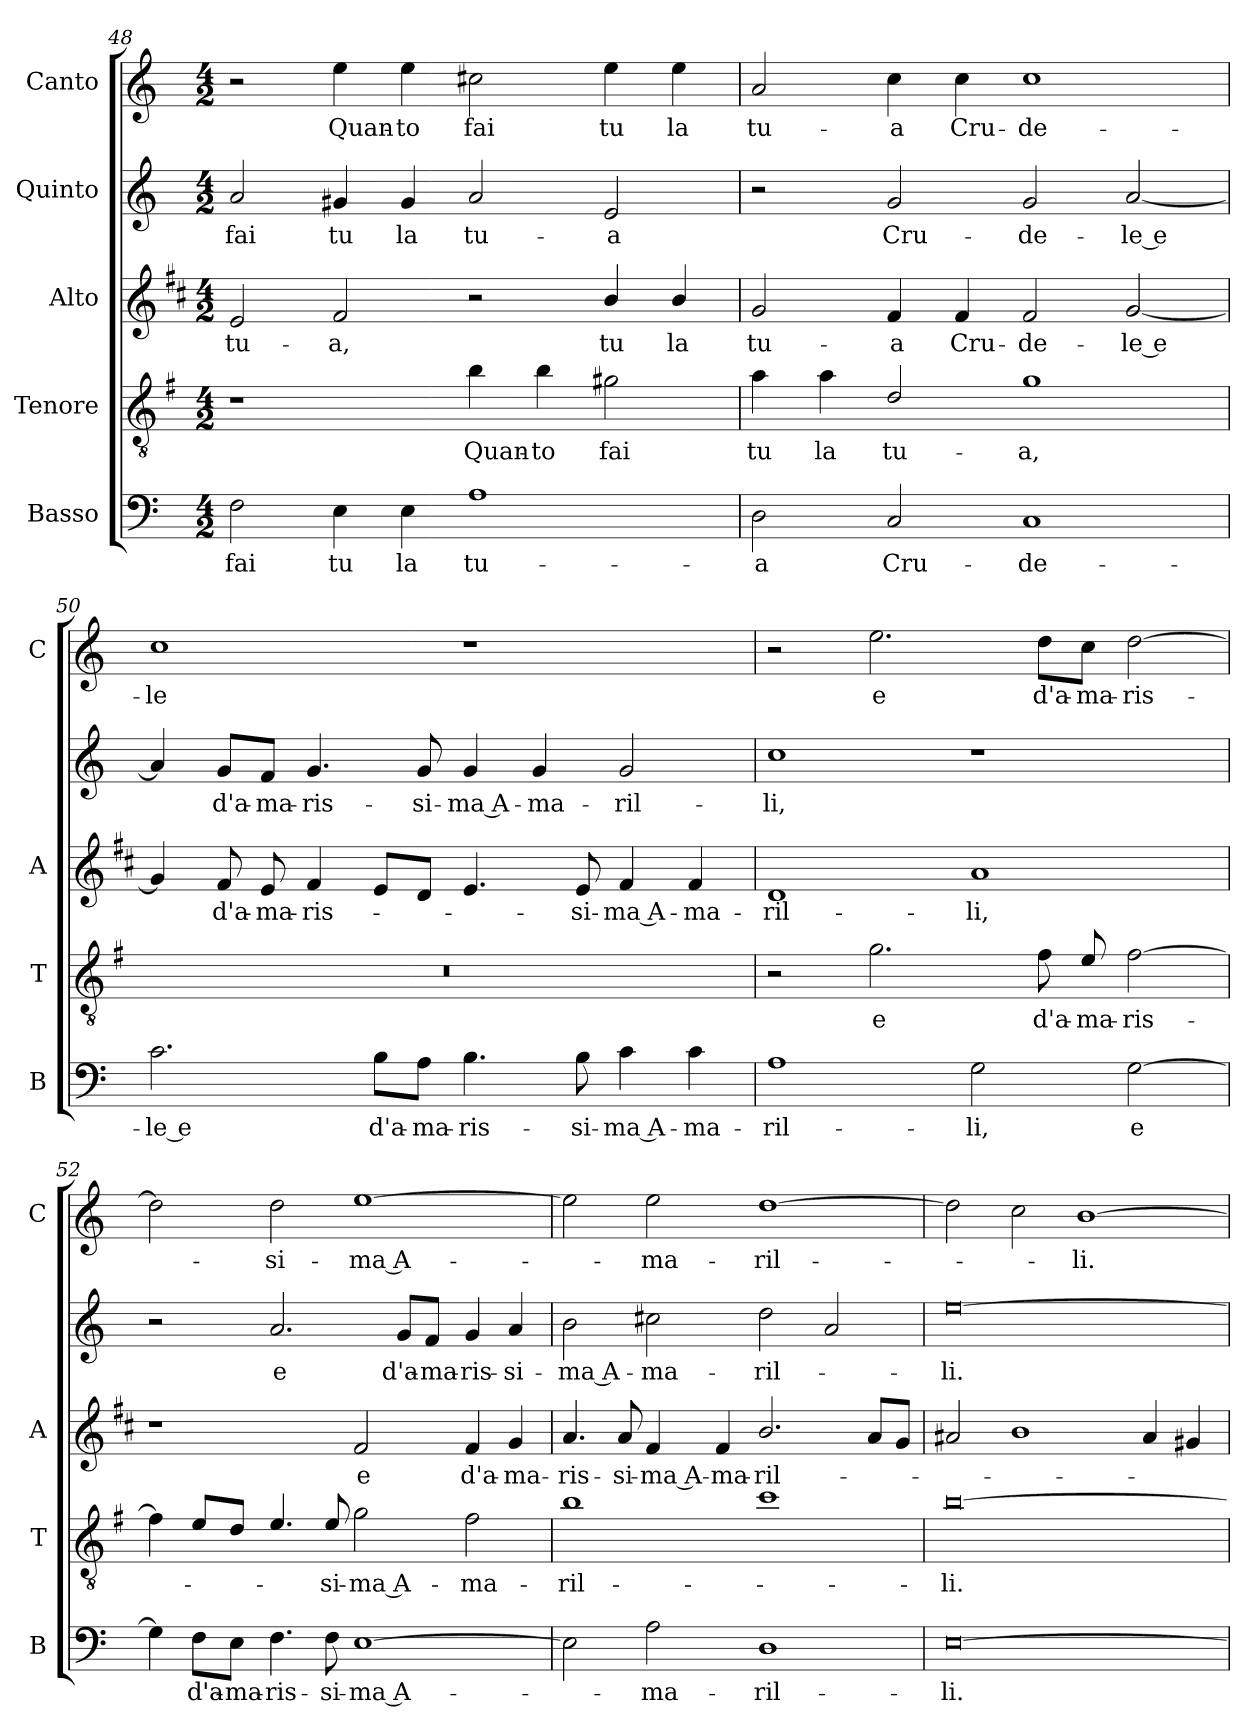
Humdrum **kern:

**kern	**text	**kern	**text	**kern	**text	**kern	**text	**kern	**text
*part5	*part5	*part4	*part4	*part3	*part3	*part2	*part2	*part1	*part1
*staff5	*staff5	*staff4	*staff4	*staff3	*staff3	*staff2	*staff2	*staff1	*staff1
*I"Basso	*	*I"Tenore	*	*I"Alto	*	*I"Quinto	*	*I"Canto	*
*I'B	*	*I'T	*	*I'A	*	*	*	*I'C	*
*clefF4	*	*clefGv2	*	*clefG2	*	*clefG2	*	*clefG2	*
*	*	*ITrd4c7	*	*ITrd1c2	*	*	*	*	*
*k[]	*	*k[]	*	*k[]	*	*k[]	*	*k[]	*
*C:	*	*C:	*	*C:	*	*C:	*	*C:	*
*M4/2	*	*M4/2	*	*M4/2	*	*M4/2	*	*M4/2	*
=48	=48	=48	=48	=48	=48	=48	=48	=48	=48
!	!LO:LY:b	!	!	!	!LO:LY:b	!	!LO:LY:b	!	!
2F\	fai	1r	.	2d/	tu-	2a/	fai	2r	.
!	!LO:LY:b	!	!	!	!LO:LY:b	!	!LO:LY:b	!	!LO:LY:b
4E\	tu	.	.	2e/	-a,	4g#X/	tu	4ee\	Quan-
!	!LO:LY:b	!	!	!	!	!	!LO:LY:b	!	!LO:LY:b
4E\	la	.	.	.	.	4g#/	la	4ee\	-to
!	!LO:LY:b	!	!LO:LY:b	!	!	!	!LO:LY:b	!	!LO:LY:b
1A	tu-	4e\	Quan-	2r	.	2a/	tu-	2cc#X\	fai
!	!	!	!LO:LY:b	!	!	!	!	!	!
.	.	4e\	-to	.	.	.	.	.	.
!	!	!	!LO:LY:b	!	!LO:LY:b	!	!LO:LY:b	!	!LO:LY:b
.	.	2c#X\	fai	4a/	tu	2e/	-a	4ee\	tu
!	!	!	!	!	!LO:LY:b	!	!	!	!LO:LY:b
.	.	.	.	4a/	la	.	.	4ee\	la
=49	=49	=49	=49	=49	=49	=49	=49	=49	=49
!	!LO:LY:b	!	!LO:LY:b	!	!LO:LY:b	!	!	!	!LO:LY:b
2D\	-a	4d\	tu	2f/	tu-	2r	.	2a/	tu-
!	!	!	!LO:LY:b	!	!	!	!	!	!
.	.	4d\	la	.	.	.	.	.	.
!	!LO:LY:b	!	!LO:LY:b	!	!LO:LY:b	!	!LO:LY:b	!	!LO:LY:b
2C/	Cru-	2G/	tu-	4e/	-a	2g/	Cru-	4cc\	-a
!	!	!	!	!	!LO:LY:b	!	!	!	!LO:LY:b
.	.	.	.	4e/	Cru-	.	.	4cc\	Cru-
!	!LO:LY:b	!	!LO:LY:b	!	!LO:LY:b	!	!LO:LY:b	!	!LO:LY:b
1C	-de-	1c	-a,	2e/	-de-	2g/	-de-	1cc	-de-
!	!	!	!	!	!LO:LY:b	!	!LO:LY:b	!	!
.	.	.	.	[2f/	-le e	[2a/	-le e	.	.
!!LO:PB:g=z
=50	=50	=50	=50	=50	=50	=50	=50	=50	=50
!	!LO:LY:b	!	!	!	!	!	!	!	!LO:LY:b
2.c\	-le e	0r	.	4f/]	.	4a/]	.	1cc	-le
!	!	!	!	!	!LO:LY:b	!	!LO:LY:b	!	!
.	.	.	.	8e/	d'a-	8g/L	d'a-	.	.
!	!	!	!	!	!LO:LY:b	!	!LO:LY:b	!	!
.	.	.	.	8d/	-ma-	8f/J	-ma-	.	.
!	!	!	!	!	!LO:LY:b	!	!LO:LY:b	!	!
.	.	.	.	4e/	-ris-	4.g/	-ris-	.	.
!	!LO:LY:b	!	!	!	!	!	!	!	!
8B\L	d'a-	.	.	8d/L	.	.	.	.	.
!	!LO:LY:b	!	!	!	!	!	!LO:LY:b	!	!
8A\J	-ma-	.	.	8c/J	.	8g/	-si-	.	.
!	!LO:LY:b	!	!	!	!	!	!LO:LY:b	!	!
4.B\	-ris-	.	.	4.d/	.	4g/	-ma A-	1r	.
!	!	!	!	!	!	!	!LO:LY:b	!	!
.	.	.	.	.	.	4g/	-ma-	.	.
!	!LO:LY:b	!	!	!	!LO:LY:b	!	!	!	!
8B\	-si-	.	.	8d/	-si-	.	.	.	.
!	!LO:LY:b	!	!	!	!LO:LY:b	!	!LO:LY:b	!	!
4c\	-ma A-	.	.	4e/	-ma A-	2g/	-ril-	.	.
!	!LO:LY:b	!	!	!	!LO:LY:b	!	!	!	!
4c\	-ma-	.	.	4e/	-ma-	.	.	.	.
=51	=51	=51	=51	=51	=51	=51	=51	=51	=51
!	!LO:LY:b	!	!	!	!LO:LY:b	!	!LO:LY:b	!	!
1A	-ril-	2r	.	1c	-ril-	1cc	-li,	2r	.
!	!	!	!LO:LY:b	!	!	!	!	!	!LO:LY:b
.	.	2.c\	e	.	.	.	.	2.ee\	e
!	!LO:LY:b	!	!	!	!LO:LY:b	!	!	!	!
2G\	-li,	.	.	1g	-li,	1r	.	.	.
!	!	!	!LO:LY:b	!	!	!	!	!	!LO:LY:b
.	.	8B\	d'a-	.	.	.	.	8dd\L	d'a-
!	!	!	!LO:LY:b	!	!	!	!	!	!LO:LY:b
.	.	8A/	-ma-	.	.	.	.	8cc\J	-ma-
!	!LO:LY:b	!	!LO:LY:b	!	!	!	!	!	!LO:LY:b
[2G\	e	[2B\	-ris-	.	.	.	.	[2dd\	-ris-
=52	=52	=52	=52	=52	=52	=52	=52	=52	=52
4G\]	.	4B\]	.	1r	.	2r	.	2dd\]	.
!	!LO:LY:b	!	!	!	!	!	!	!	!
8F\L	d'a-	8A/L	.	.	.	.	.	.	.
!	!LO:LY:b	!	!	!	!	!	!	!	!
8E\J	-ma-	8G/J	.	.	.	.	.	.	.
!	!LO:LY:b	!	!	!	!	!	!LO:LY:b	!	!LO:LY:b
4.F\	-ris-	4.A/	.	.	.	2.a/	e	2dd\	-si-
!	!LO:LY:b	!	!LO:LY:b	!	!	!	!	!	!
8F\	-si-	8A/	-si-	.	.	.	.	.	.
!	!LO:LY:b	!	!LO:LY:b	!	!LO:LY:b	!	!	!	!LO:LY:b
[1E	-ma A-	2c\	-ma A-	2e/	e	.	.	[1ee	-ma A-
!	!	!	!	!	!	!	!LO:LY:b	!	!
.	.	.	.	.	.	8g/L	d'a-	.	.
!	!	!	!	!	!	!	!LO:LY:b	!	!
.	.	.	.	.	.	8f/J	-ma-	.	.
!	!	!	!LO:LY:b	!	!LO:LY:b	!	!LO:LY:b	!	!
.	.	2B\	-ma-	4e/	d'a-	4g/	-ris-	.	.
!	!	!	!	!	!LO:LY:b	!	!LO:LY:b	!	!
.	.	.	.	4f/	-ma-	4a/	-si-	.	.
!!LO:LB:g=z
=53	=53	=53	=53	=53	=53	=53	=53	=53	=53
!	!	!	!LO:LY:b	!	!LO:LY:b	!	!LO:LY:b	!	!
2E\]	.	1e	-ril-	4.g/	-ris-	2b\	-ma A-	2ee\]	.
!	!	!	!	!	!LO:LY:b	!	!	!	!
.	.	.	.	8g/	-si-	.	.	.	.
!	!LO:LY:b	!	!	!	!LO:LY:b	!	!LO:LY:b	!	!LO:LY:b
2A\	-ma-	.	.	4e/	-ma A-	2cc#X\	-ma-	2ee\	-ma-
!	!	!	!	!	!LO:LY:b	!	!	!	!
.	.	.	.	4e/	-ma-	.	.	.	.
!	!LO:LY:b	!	!	!	!LO:LY:b	!	!LO:LY:b	!	!LO:LY:b
1D	-ril-	1f	.	2.a/	-ril-	2dd\	-ril-	[1dd	-ril-
.	.	.	.	.	.	2a/	.	.	.
.	.	.	.	8g/L	.	.	.	.	.
.	.	.	.	8f/J	.	.	.	.	.
=54	=54	=54	=54	=54	=54	=54	=54	=54	=54
!	!LO:LY:b	!	!LO:LY:b	!	!	!	!LO:LY:b	!	!
[0E	-li.	[0e	-li.	2g#X/	.	[0ee	-li.	2dd\]	.
.	.	.	.	1a	.	.	.	2cc\	.
!	!	!	!	!	!	!	!	!	!LO:LY:b
.	.	.	.	.	.	.	.	[1b	-li.
.	.	.	.	4g#/	.	.	.	.	.
.	.	.	.	4f#X/	.	.	.	.	.
=	=	=	=	=	=	=	=	=	=
*-	*-	*-	*-	*-	*-	*-	*-	*-	*-
